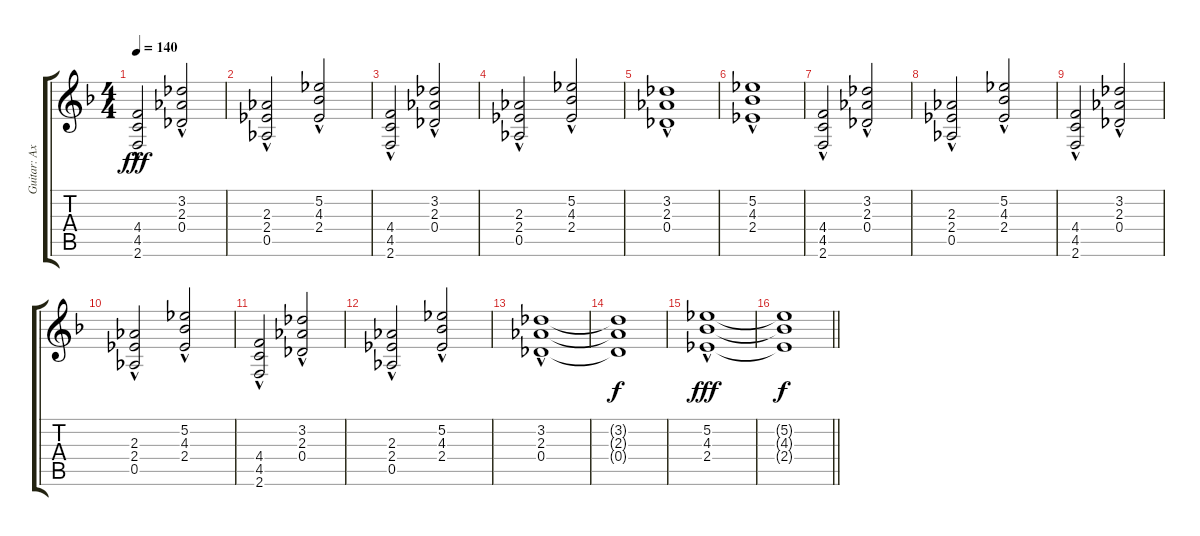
\track ("Guitar: Axel" "Guitar: Ax") {instrument distortionguitar}
\staff {score tabs}
\tuning (Eb4 Bb3 Gb3 Db3 Ab2 Eb2) {hide}
\ts (4 4)
\tempo 140
\clef g2
\ks f
(4.4{hac} 4.5{hac} 2.6{hac}).2{dy fff} (3.2{hac} 2.3{hac} 0.4{hac}).2 |
(2.3{hac} 2.4{hac} 0.5{hac}).2 (5.2{hac} 4.3{hac} 2.4{hac}).2 |
(4.4{hac} 4.5{hac} 2.6{hac}).2 (3.2{hac} 2.3{hac} 0.4{hac}).2 |
(2.3{hac} 2.4{hac} 0.5{hac}).2 (5.2{hac} 4.3{hac} 2.4{hac}).2 |
(3.2{hac} 2.3{hac} 0.4{hac}).1 |
(5.2{hac} 4.3{hac} 2.4{hac}).1 |
(4.4{hac} 4.5{hac} 2.6{hac}).2 (3.2{hac} 2.3{hac} 0.4{hac}).2 |
(2.3{hac} 2.4{hac} 0.5{hac}).2 (5.2{hac} 4.3{hac} 2.4{hac}).2 |
(4.4{hac} 4.5{hac} 2.6{hac}).2 (3.2{hac} 2.3{hac} 0.4{hac}).2 |
(2.3{hac} 2.4{hac} 0.5{hac}).2 (5.2{hac} 4.3{hac} 2.4{hac}).2 |
(4.4{hac} 4.5{hac} 2.6{hac}).2 (3.2{hac} 2.3{hac} 0.4{hac}).2 |
(2.3{hac} 2.4{hac} 0.5{hac}).2 (5.2{hac} 4.3{hac} 2.4{hac}).2 |
(3.2{hac} 2.3{hac} 0.4{hac}).1 |
(3.2{t} 2.3{t} 0.4{t}).1{dy f} |
(5.2{hac} 4.3{hac} 2.4{hac}).1{dy fff} |
\barLineRight lightlight
(5.2{t} 4.3{t} 2.4{t}).1{dy f}
